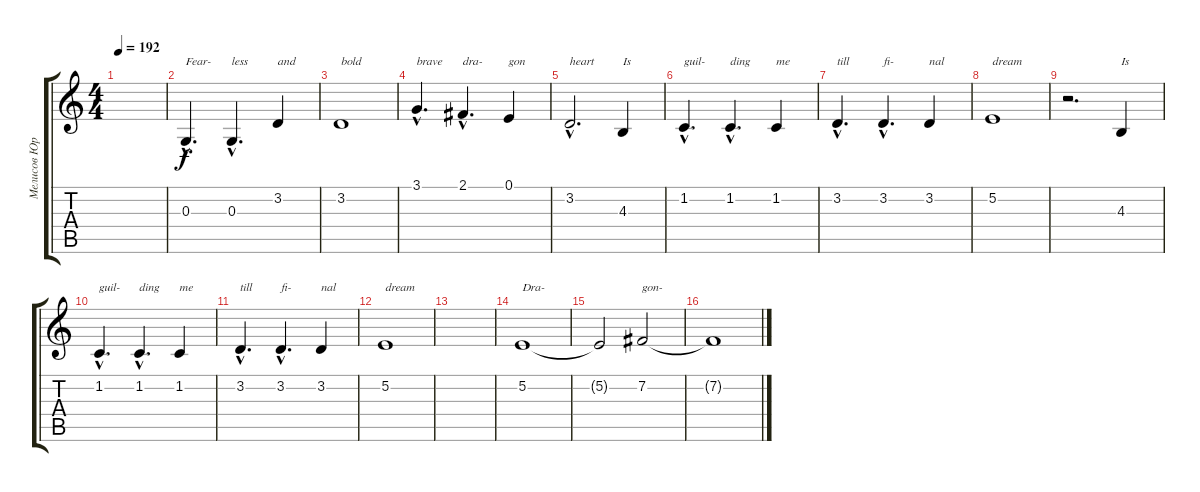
\track ("Мелисов Юрий" "Мелисов Юр") {instrument bassoon}
\staff {score tabs}
\tuning (E4 B3 G3 D3 A2 E2) {hide}
\ts (4 4)
\tempo 192
\clef g2
\ks c
|
0.3{hac}.4{d txt "Fear-"} 0.3{hac}.4{d txt "less"} 3.2.4{txt "and"} |
3.2.1{txt "bold"} |
3.1{hac}.4{d txt "brave"} 2.1{hac}.4{d txt "dra-"} 0.1.4{txt "gon"} |
3.2{hac}.2{d txt "heart"} 4.3.4{txt "Is"} |
1.2{hac}.4{d txt "guil-"} 1.2{hac}.4{d txt "ding"} 1.2.4{txt "me"} |
3.2{hac}.4{d txt "till"} 3.2{hac}.4{d txt "fi-"} 3.2.4{txt "nal"} |
5.2.1{txt "dream"} |
r.2{d} 4.3.4{txt "Is"} |
1.2{hac}.4{d txt "guil-"} 1.2{hac}.4{d txt "ding"} 1.2.4{txt "me"} |
3.2{hac}.4{d txt "till"} 3.2{hac}.4{d txt "fi-"} 3.2.4{txt "nal"} |
5.2.1{txt "dream"} |
|
5.2.1{txt "Dra-"} |
5.2{t}.2 7.2.2{txt "gon-"} |
7.2{t}.1
